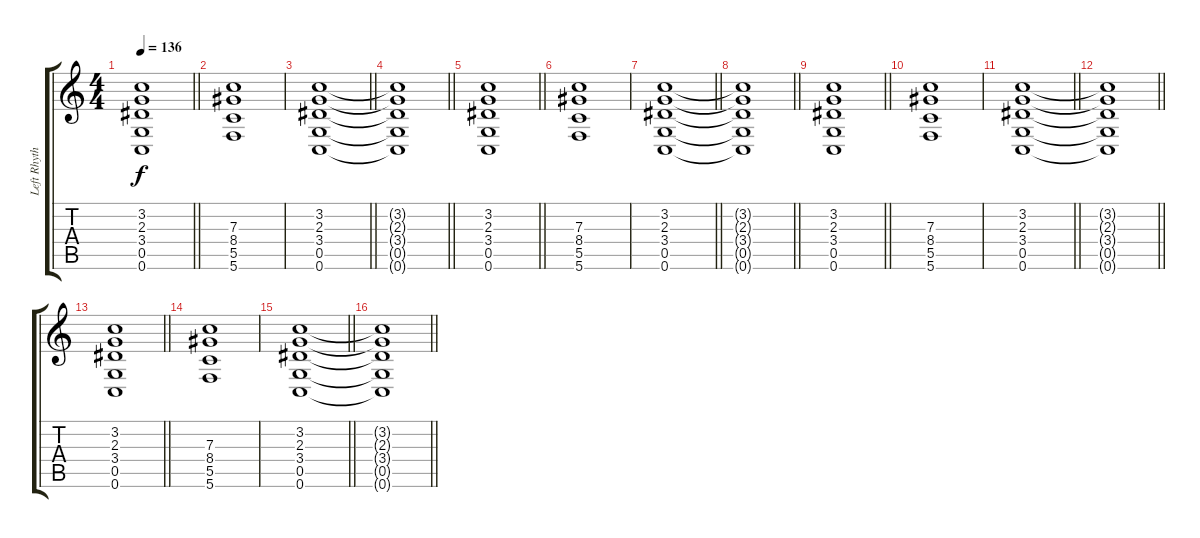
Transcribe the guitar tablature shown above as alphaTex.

\track ("Left Rhythm" "Left Rhyth") {instrument distortionguitar}
\staff {score tabs}
\tuning (D4 A3 F3 C3 G2 C2) {hide}
\ts (4 4)
\section ("" "")
\tempo 136
\clef g2
\barLineRight lightlight
\ks c
(3.2 2.3 3.4 0.5 0.6).1{dy f} |
(7.3 8.4 5.5 5.6).1 |
\barLineRight lightlight
(3.2 2.3 3.4 0.5 0.6).1 |
\barLineRight lightlight
(3.2{t} 2.3{t} 3.4{t} 0.5{t} 0.6{t}).1 |
\section ("" "")
\barLineRight lightlight
(3.2 2.3 3.4 0.5 0.6).1 |
(7.3 8.4 5.5 5.6).1 |
\barLineRight lightlight
(3.2 2.3 3.4 0.5 0.6).1 |
\barLineRight lightlight
(3.2{t} 2.3{t} 3.4{t} 0.5{t} 0.6{t}).1 |
\section ("" "")
\barLineRight lightlight
(3.2 2.3 3.4 0.5 0.6).1 |
(7.3 8.4 5.5 5.6).1 |
\barLineRight lightlight
(3.2 2.3 3.4 0.5 0.6).1 |
\barLineRight lightlight
(3.2{t} 2.3{t} 3.4{t} 0.5{t} 0.6{t}).1 |
\section ("" "")
\barLineRight lightlight
(3.2 2.3 3.4 0.5 0.6).1 |
(7.3 8.4 5.5 5.6).1 |
\barLineRight lightlight
(3.2 2.3 3.4 0.5 0.6).1 |
\barLineRight lightlight
(3.2{t} 2.3{t} 3.4{t} 0.5{t} 0.6{t}).1
